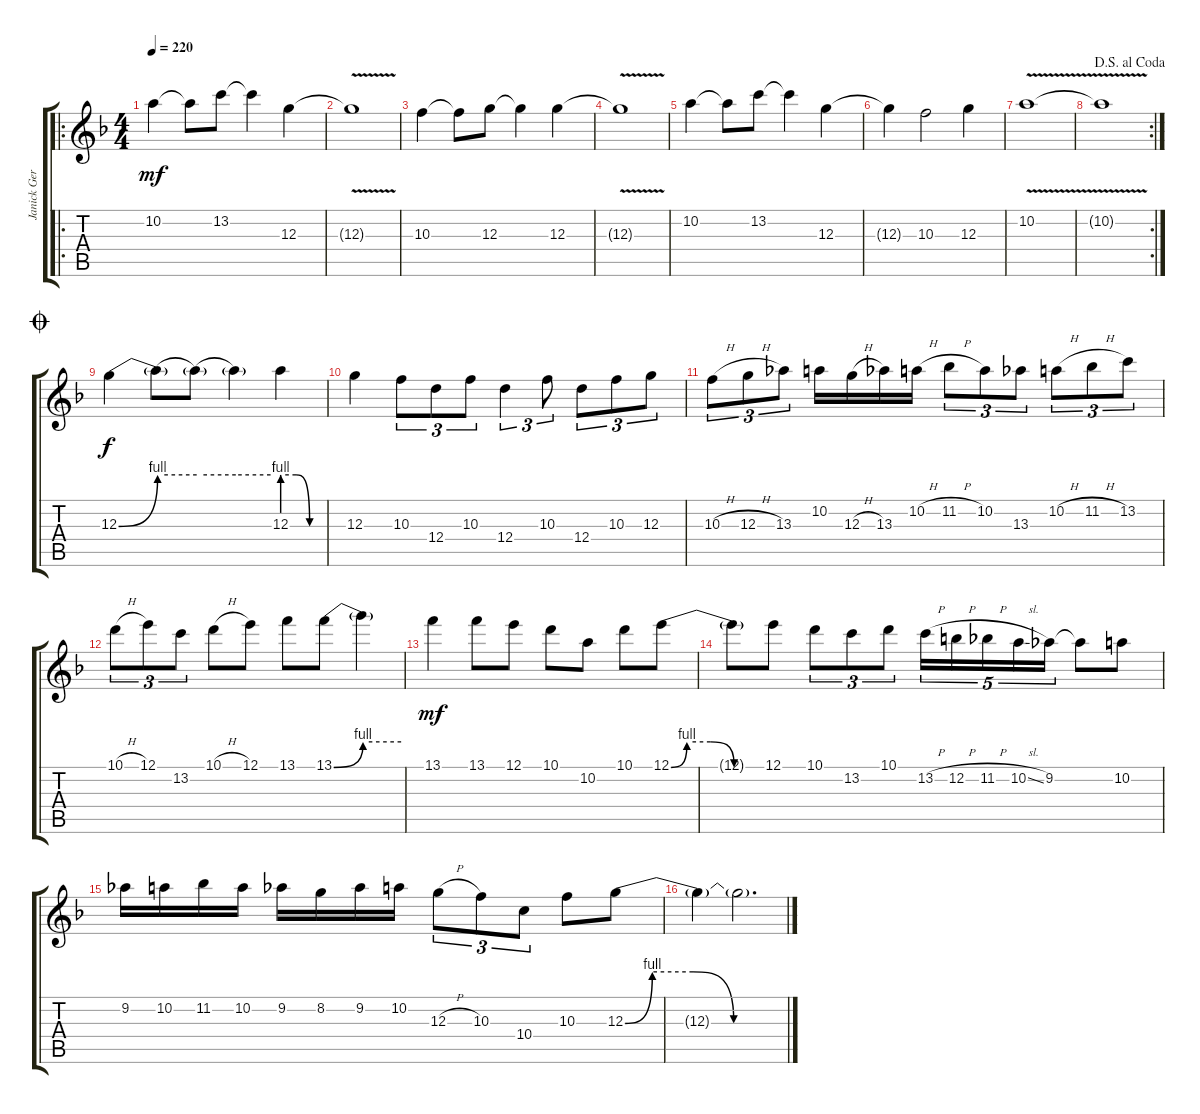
\track ("Janick Gers" "Janick Ger") {instrument distortionguitar}
\staff {score tabs}
\tuning (E4 B3 G3 D3 A2 E2) {hide}
\ro
\ts (4 4)
\tempo 220
\clef g2
\ks f
10.2.4{dy mf} 10.2{t}.8 13.2.8 13.2{t}.4 12.3.4 |
12.3{v t}.1 |
10.3.4 10.3{t}.8 12.3.8 12.3{t}.4 12.3.4 |
12.3{v t}.1 |
10.2.4 10.2{t}.8 13.2.8 13.2{t}.4 12.3.4 |
12.3{t}.4 10.3.2 12.3.4 |
10.2{v}.1 |
\rc 2
\jump dalsegnoalcoda
10.2{v t}.1 |
\jump coda
12.3{be (bend 0 0 60 4)}.4{dy f} 12.3{be (hold 0 4 60 4) t}.8 12.3{be (hold 0 4 60 4) t}.8 12.3{be (hold 0 4 60 4) t}.4 12.3{be (custom 0 4 20 4 40 0 60 0)}.4 |
12.3.4 10.3.8{tu (3 2)} 12.4.8{tu (3 2)} 10.3.8{tu (3 2)} 12.4.4{tu (3 2)} 10.3.8{tu (3 2)} 12.4.8{tu (3 2)} 10.3.8{tu (3 2)} 12.3.8{tu (3 2)} |
10.3{h}.8{tu (3 2)} 12.3{h}.8{tu (3 2)} 13.3.8{tu (3 2)} 10.2.16 12.3{h}.16 13.3.16 10.2{h}.16 11.2{h}.8{tu (3 2)} 10.2.8{tu (3 2)} 13.3.8{tu (3 2)} 10.2{h}.8{tu (3 2)} 11.2{h}.8{tu (3 2)} 13.2.8{tu (3 2)} |
10.1{h}.8{tu (3 2)} 12.1.8{tu (3 2)} 13.2.8{tu (3 2)} 10.1{h}.8 12.1.8 13.1.8 13.1{be (bend 0 0 60 4)}.8 13.1{be (hold 0 4 60 4) t}.4 |
13.1.4{dy mf} 13.1.8 12.1.8 10.1.8 10.2.8 10.1.8 12.1{be (custom 0 0 10 4 25 4 40 0 60 0)}.8 |
12.1{t}.8 12.1.8 10.1.8{tu (3 2)} 13.2.8{tu (3 2)} 10.1.8{tu (3 2)} 13.2{h}.16{tu (5 4)} 12.2{h}.16{tu (5 4)} 11.2{h}.16{tu (5 4)} 10.2{sl}.16{tu (5 4)} 9.2.16{tu (5 4)} 9.2{t}.8 10.2.8 |
9.2.16 10.2.16 11.2.16 10.2.16 9.2.16 8.2.16 9.2.16 10.2.16 12.3{h}.8{tu (3 2)} 10.3.8{tu (3 2)} 10.4.8{tu (3 2)} 10.3.8 12.3{be (custom 0 0 10 4 25 4 40 0 60 0)}.8 |
12.3{t}.4 12.3{t}.2{d}
